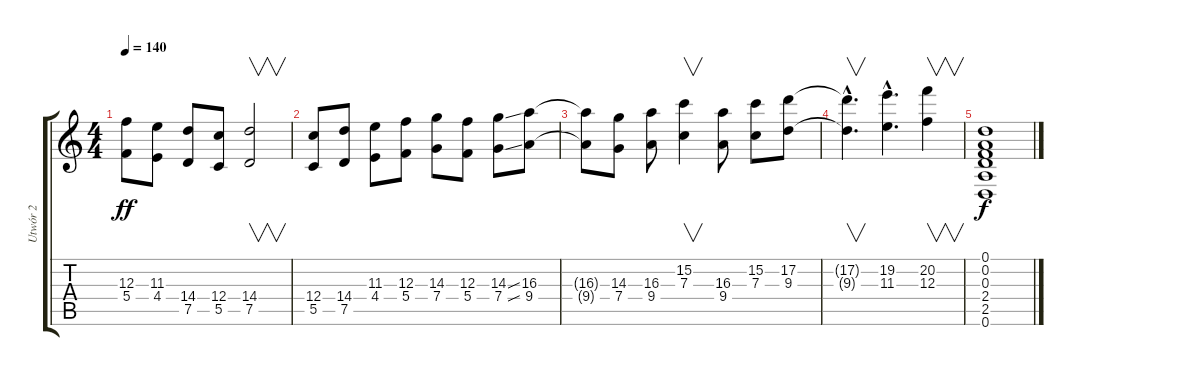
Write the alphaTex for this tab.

\track ("Utwór 2" "Utwór 2") {instrument distortionguitar}
\staff {score tabs}
\tuning (D4 A3 F3 C3 G2 D2) {hide}
\ts (4 4)
\tempo 140
\clef g2
\ks c
(12.3 5.4).8{dy ff} (11.3 4.4).8 (14.4 7.5).8 (12.4 5.5).8 (14.4 7.5).2{v} |
(12.4 5.5).8 (14.4 7.5).8 (11.3 4.4).8 (12.3 5.4).8 (14.3 7.4).8 (12.3 5.4).8 (14.3{ss} 7.4{ss}).8 (16.3 9.4).8 |
(16.3{t} 9.4{t}).8 (14.3 7.4).8 (16.3 9.4).8 (15.2 7.3).4{v} (16.3 9.4).8 (15.2 7.3).8 (17.2 9.3).8 |
(17.2{hac t} 9.3{hac t}).4{v d} (19.2{hac} 11.3{hac}).4{d} (20.2 12.3).4{v} |
(0.1 0.2 0.3 2.4 2.5 0.6).1{dy f}
